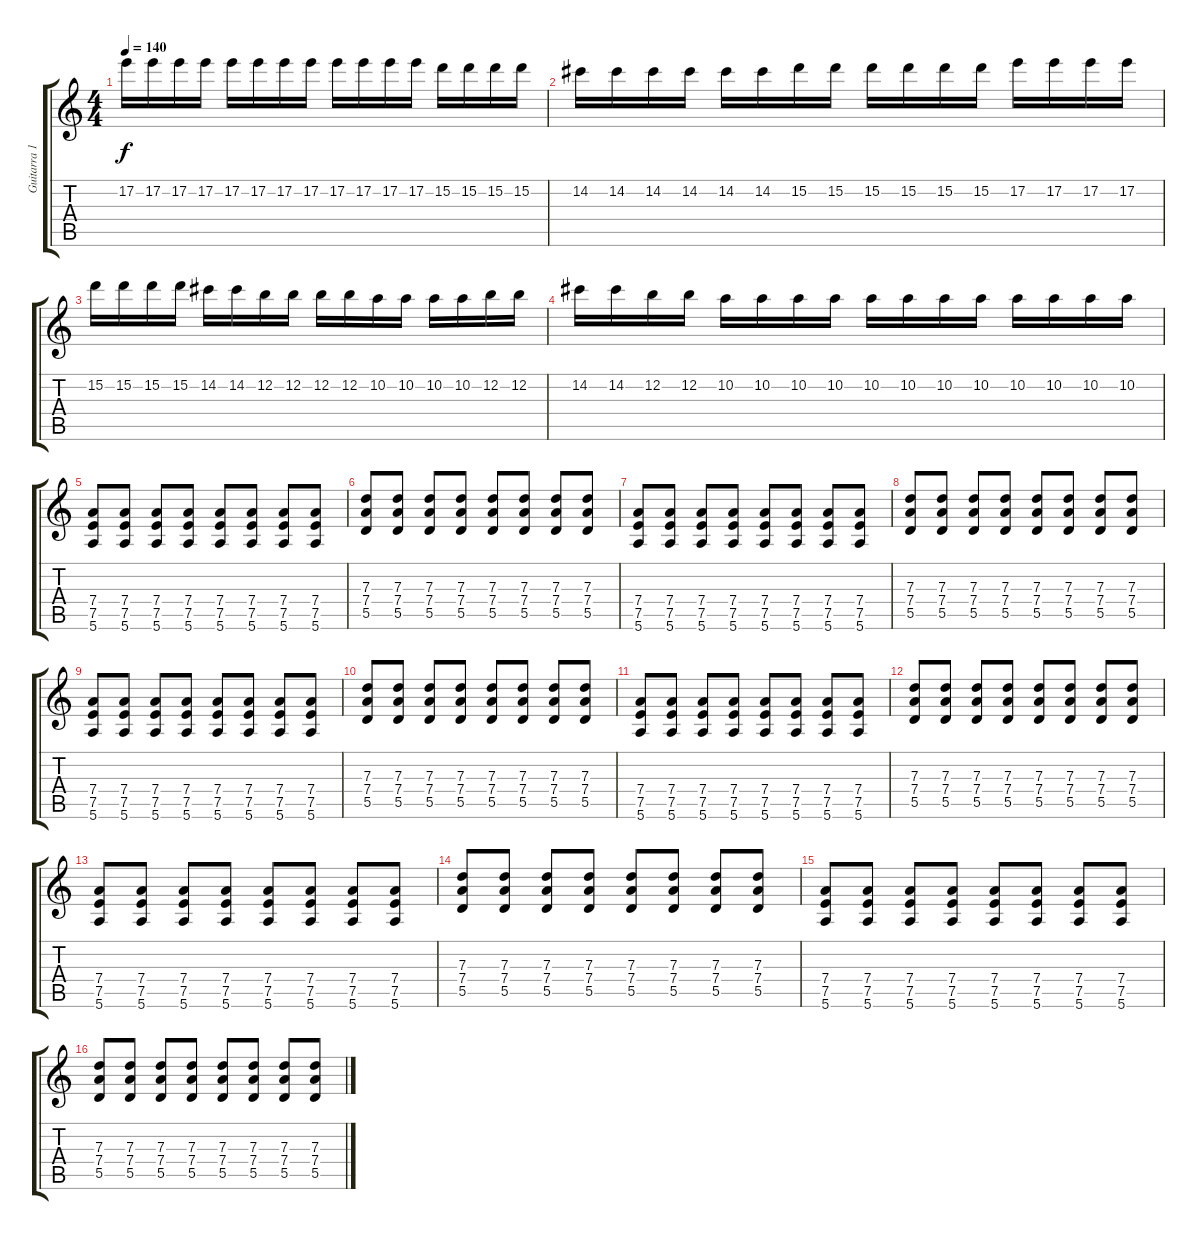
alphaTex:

\track ("Guitarra 1" "Guitarra 1") {instrument distortionguitar}
\staff {score tabs}
\tuning (E4 B3 G3 D3 A2 E2) {hide}
\ts (4 4)
\tempo 140
\clef g2
\ks c
17.2.16{dy f} 17.2.16 17.2.16 17.2.16 17.2.16 17.2.16 17.2.16 17.2.16 17.2.16 17.2.16 17.2.16 17.2.16 15.2.16 15.2.16 15.2.16 15.2.16 |
14.2.16 14.2.16 14.2.16 14.2.16 14.2.16 14.2.16 15.2.16 15.2.16 15.2.16 15.2.16 15.2.16 15.2.16 17.2.16 17.2.16 17.2.16 17.2.16 |
15.2.16 15.2.16 15.2.16 15.2.16 14.2.16 14.2.16 12.2.16 12.2.16 12.2.16 12.2.16 10.2.16 10.2.16 10.2.16 10.2.16 12.2.16 12.2.16 |
14.2.16 14.2.16 12.2.16 12.2.16 10.2.16 10.2.16 10.2.16 10.2.16 10.2.16 10.2.16 10.2.16 10.2.16 10.2.16 10.2.16 10.2.16 10.2.16 |
(7.4 7.5 5.6).8{volume 8} (7.4 7.5 5.6).8 (7.4 7.5 5.6).8 (7.4 7.5 5.6).8 (7.4 7.5 5.6).8 (7.4 7.5 5.6).8 (7.4 7.5 5.6).8 (7.4 7.5 5.6).8 |
(7.3 7.4 5.5).8 (7.3 7.4 5.5).8 (7.3 7.4 5.5).8 (7.3 7.4 5.5).8 (7.3 7.4 5.5).8 (7.3 7.4 5.5).8 (7.3 7.4 5.5).8 (7.3 7.4 5.5).8 |
(7.4 7.5 5.6).8 (7.4 7.5 5.6).8 (7.4 7.5 5.6).8 (7.4 7.5 5.6).8 (7.4 7.5 5.6).8 (7.4 7.5 5.6).8 (7.4 7.5 5.6).8 (7.4 7.5 5.6).8 |
(7.3 7.4 5.5).8 (7.3 7.4 5.5).8 (7.3 7.4 5.5).8 (7.3 7.4 5.5).8 (7.3 7.4 5.5).8 (7.3 7.4 5.5).8 (7.3 7.4 5.5).8 (7.3 7.4 5.5).8 |
(7.4 7.5 5.6).8 (7.4 7.5 5.6).8 (7.4 7.5 5.6).8 (7.4 7.5 5.6).8 (7.4 7.5 5.6).8 (7.4 7.5 5.6).8 (7.4 7.5 5.6).8 (7.4 7.5 5.6).8 |
(7.3 7.4 5.5).8 (7.3 7.4 5.5).8 (7.3 7.4 5.5).8 (7.3 7.4 5.5).8 (7.3 7.4 5.5).8 (7.3 7.4 5.5).8 (7.3 7.4 5.5).8 (7.3 7.4 5.5).8 |
(7.4 7.5 5.6).8 (7.4 7.5 5.6).8 (7.4 7.5 5.6).8 (7.4 7.5 5.6).8 (7.4 7.5 5.6).8 (7.4 7.5 5.6).8 (7.4 7.5 5.6).8 (7.4 7.5 5.6).8 |
(7.3 7.4 5.5).8 (7.3 7.4 5.5).8 (7.3 7.4 5.5).8 (7.3 7.4 5.5).8 (7.3 7.4 5.5).8 (7.3 7.4 5.5).8 (7.3 7.4 5.5).8 (7.3 7.4 5.5).8 |
(7.4 7.5 5.6).8 (7.4 7.5 5.6).8 (7.4 7.5 5.6).8 (7.4 7.5 5.6).8 (7.4 7.5 5.6).8 (7.4 7.5 5.6).8 (7.4 7.5 5.6).8 (7.4 7.5 5.6).8 |
(7.3 7.4 5.5).8 (7.3 7.4 5.5).8 (7.3 7.4 5.5).8 (7.3 7.4 5.5).8 (7.3 7.4 5.5).8 (7.3 7.4 5.5).8 (7.3 7.4 5.5).8 (7.3 7.4 5.5).8 |
(7.4 7.5 5.6).8 (7.4 7.5 5.6).8 (7.4 7.5 5.6).8 (7.4 7.5 5.6).8 (7.4 7.5 5.6).8 (7.4 7.5 5.6).8 (7.4 7.5 5.6).8 (7.4 7.5 5.6).8 |
(7.3 7.4 5.5).8 (7.3 7.4 5.5).8 (7.3 7.4 5.5).8 (7.3 7.4 5.5).8 (7.3 7.4 5.5).8 (7.3 7.4 5.5).8 (7.3 7.4 5.5).8 (7.3 7.4 5.5).8
